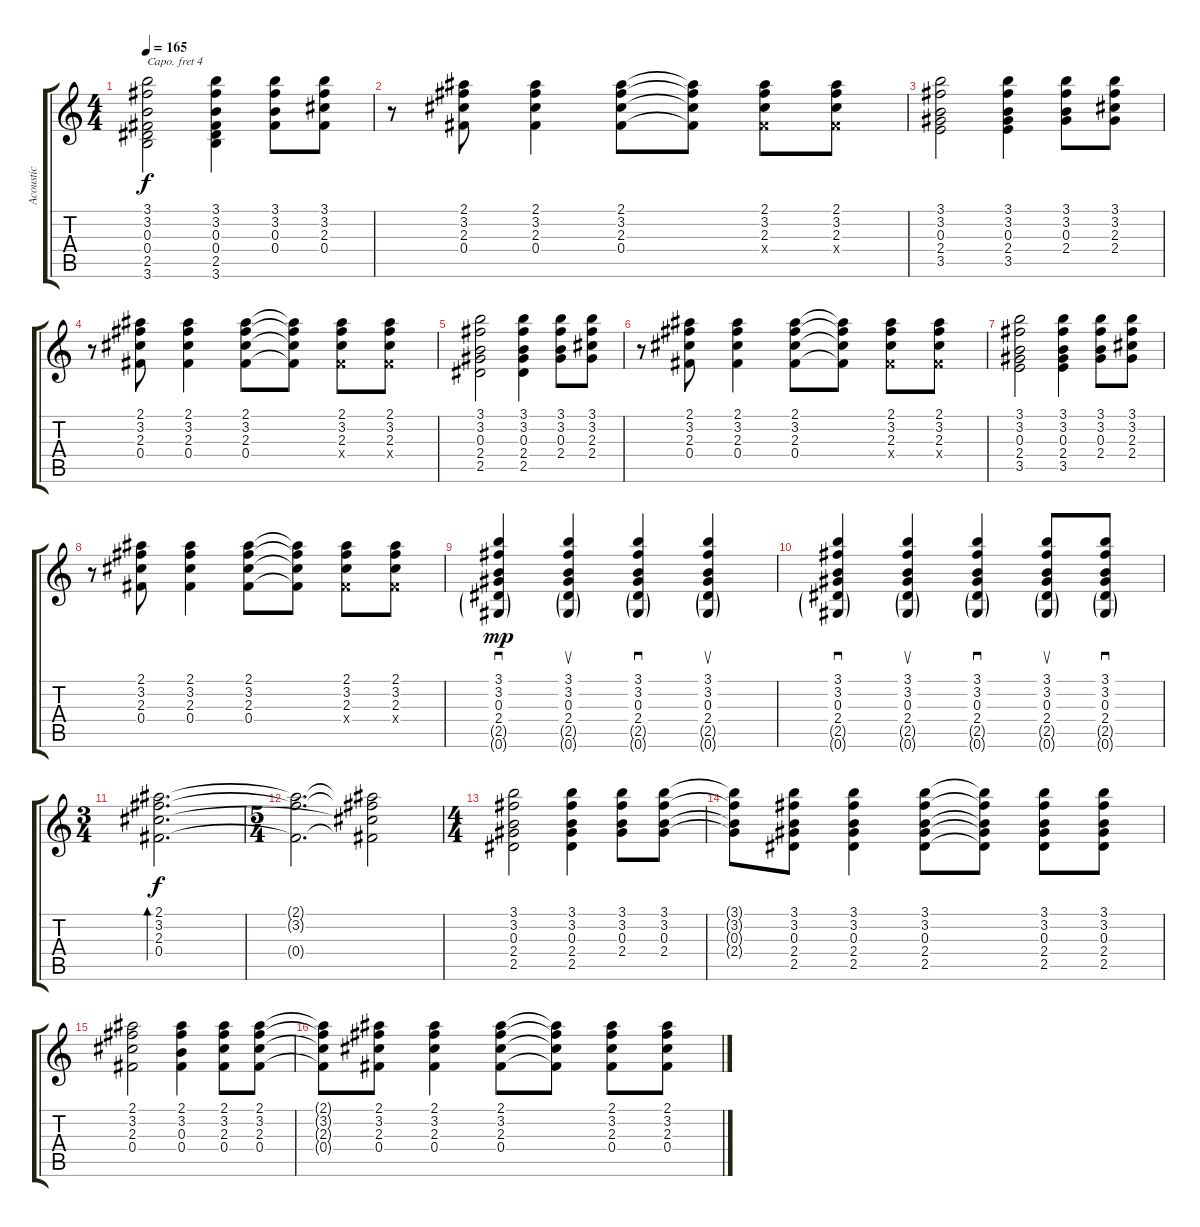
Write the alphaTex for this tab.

\track ("Acoustic" "Acoustic") {instrument acousticguitarsteel}
\staff {score tabs}
\capo 4
\tuning (E4 B3 G3 D3 A2 E2) {hide}
\ts (4 4)
\tempo 165
\clef g2
\ks c
(3.1 3.2 0.3 0.4 2.5 3.6).2{dy f} (3.1 3.2 0.3 0.4 2.5 3.6).4 (3.1 3.2 0.3 0.4).8 (3.1 3.2 2.3 0.4).8 |
r.8 (2.1 3.2 2.3 0.4).8 (2.1 3.2 2.3 0.4).4 (2.1 3.2 2.3 0.4).8 (2.1{t} 3.2{t} 2.3{t} 0.4{t}).8 (2.1 3.2 2.3 0.4{x}).8 (2.1 3.2 2.3 0.4{x}).8 |
(3.1 3.2 0.3 2.4 3.5).2 (3.1 3.2 0.3 2.4 3.5).4 (3.1 3.2 0.3 2.4).8 (3.1 3.2 2.3 2.4).8 |
r.8 (2.1 3.2 2.3 0.4).8 (2.1 3.2 2.3 0.4).4 (2.1 3.2 2.3 0.4).8 (2.1{t} 3.2{t} 2.3{t} 0.4{t}).8 (2.1 3.2 2.3 0.4{x}).8 (2.1 3.2 2.3 0.4{x}).8 |
(3.1 3.2 0.3 2.4 2.5).2 (3.1 3.2 0.3 2.4 2.5).4 (3.1 3.2 0.3 2.4).8 (3.1 3.2 2.3 2.4).8 |
r.8 (2.1 3.2 2.3 0.4).8 (2.1 3.2 2.3 0.4).4 (2.1 3.2 2.3 0.4).8 (2.1{t} 3.2{t} 2.3{t} 0.4{t}).8 (2.1 3.2 2.3 0.4{x}).8 (2.1 3.2 2.3 0.4{x}).8 |
(3.1 3.2 0.3 2.4 3.5).2 (3.1 3.2 0.3 2.4 3.5).4 (3.1 3.2 0.3 2.4).8 (3.1 3.2 2.3 2.4).8 |
r.8 (2.1 3.2 2.3 0.4).8 (2.1 3.2 2.3 0.4).4 (2.1 3.2 2.3 0.4).8 (2.1{t} 3.2{t} 2.3{t} 0.4{t}).8 (2.1 3.2 2.3 0.4{x}).8 (2.1 3.2 2.3 0.4{x}).8 |
(3.1 3.2 0.3 2.4 2.5{g} 0.6{g}).4{sd dy mp} (3.1 3.2 0.3 2.4 2.5{g} 0.6{g}).4{su} (3.1 3.2 0.3 2.4 2.5{g} 0.6{g}).4{sd} (3.1 3.2 0.3 2.4 2.5{g} 0.6{g}).4{su} |
(3.1 3.2 0.3 2.4 2.5{g} 0.6{g}).4{sd} (3.1 3.2 0.3 2.4 2.5{g} 0.6{g}).4{su} (3.1 3.2 0.3 2.4 2.5{g} 0.6{g}).4{sd} (3.1 3.2 0.3 2.4 2.5{g} 0.6{g}).8{su} (3.1 3.2 0.3 2.4 2.5{g} 0.6{g}).8{sd} |
\ts (3 4)
(2.1 3.2 2.3 0.4).2{d bd 240 dy f} |
\ts (5 4)
(2.1{t} 3.2{t} 0.4{t}).2{d} (2.1{t} 3.2{t} 2.3{t} 0.4{t}).2 |
\ts (4 4)
(3.1 3.2 0.3 2.4 2.5).2 (3.1 3.2 0.3 2.4 2.5).4 (3.1 3.2 0.3 2.4).8 (3.1 3.2 0.3 2.4).8 |
(3.1{t} 3.2{t} 0.3{t} 2.4{t}).8 (3.1 3.2 0.3 2.4 2.5).8 (3.1 3.2 0.3 2.4 2.5).4 (3.1 3.2 0.3 2.4 2.5).8 (3.1{t} 3.2{t} 0.3{t} 2.4{t} 2.5{t}).8 (3.1 3.2 0.3 2.4 2.5).8 (3.1 3.2 0.3 2.4 2.5).8 |
(2.1 3.2 2.3 0.4).2 (2.1 3.2 0.3 0.4).4 (2.1 3.2 2.3 0.4).8 (2.1 3.2 2.3 0.4).8 |
(2.1{t} 3.2{t} 2.3{t} 0.4{t}).8 (2.1 3.2 2.3 0.4).8 (2.1 3.2 2.3 0.4).4 (2.1 3.2 2.3 0.4).8 (2.1{t} 3.2{t} 2.3{t} 0.4{t}).8 (2.1 3.2 2.3 0.4).8 (2.1 3.2 2.3 0.4).8
